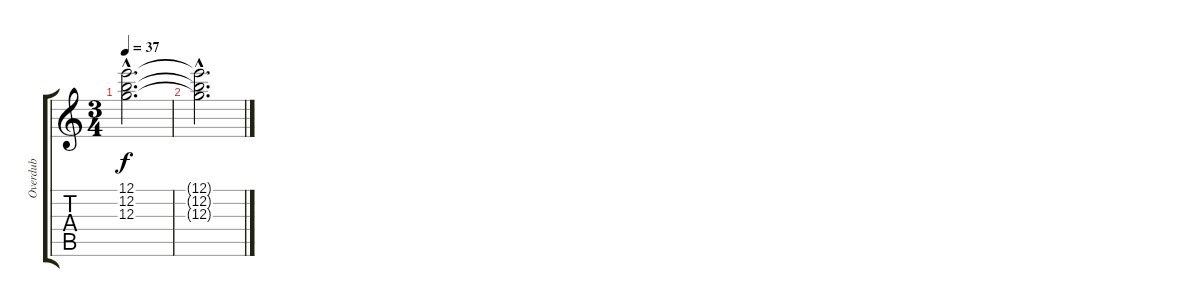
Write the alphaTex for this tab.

\track ("Overdub" "Overdub") {instrument acousticguitarnylon}
\staff {score tabs}
\tuning (E4 B3 G3 D3 A2 E2) {hide}
\ts (3 4)
\tempo 37
\clef g2
\ks c
(12.1{hac t} 12.2{hac t} 12.3{hac t}).2{d dy f} |
(12.1{hac t} 12.2{hac t} 12.3{hac t}).2{d}
